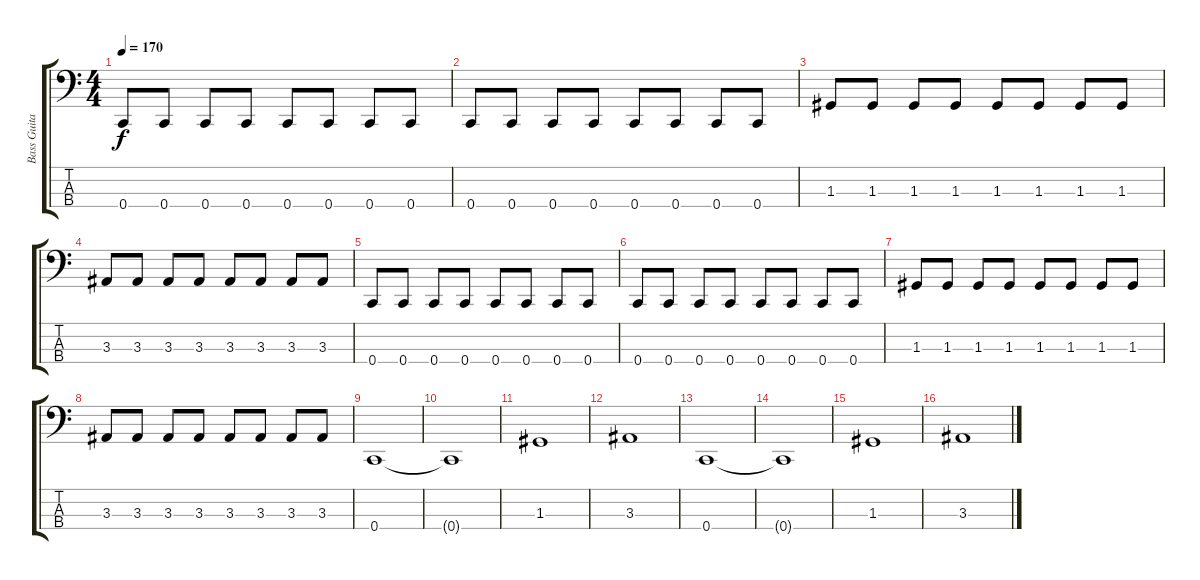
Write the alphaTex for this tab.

\track ("Bass Guitar" "Bass Guita") {instrument electricbasspick}
\staff {score tabs}
\tuning (F2 C2 G1 C1) {hide}
\ts (4 4)
\tempo 170
\clef f4
\ks c
0.4.8{dy f} 0.4.8 0.4.8 0.4.8 0.4.8 0.4.8 0.4.8 0.4.8 |
0.4.8 0.4.8 0.4.8 0.4.8 0.4.8 0.4.8 0.4.8 0.4.8 |
1.3.8 1.3.8 1.3.8 1.3.8 1.3.8 1.3.8 1.3.8 1.3.8 |
3.3.8 3.3.8 3.3.8 3.3.8 3.3.8 3.3.8 3.3.8 3.3.8 |
0.4.8 0.4.8 0.4.8 0.4.8 0.4.8 0.4.8 0.4.8 0.4.8 |
0.4.8 0.4.8 0.4.8 0.4.8 0.4.8 0.4.8 0.4.8 0.4.8 |
1.3.8 1.3.8 1.3.8 1.3.8 1.3.8 1.3.8 1.3.8 1.3.8 |
3.3.8 3.3.8 3.3.8 3.3.8 3.3.8 3.3.8 3.3.8 3.3.8 |
0.4.1 |
0.4{t}.1 |
1.3.1 |
3.3.1 |
0.4.1 |
0.4{t}.1 |
1.3.1 |
3.3.1
